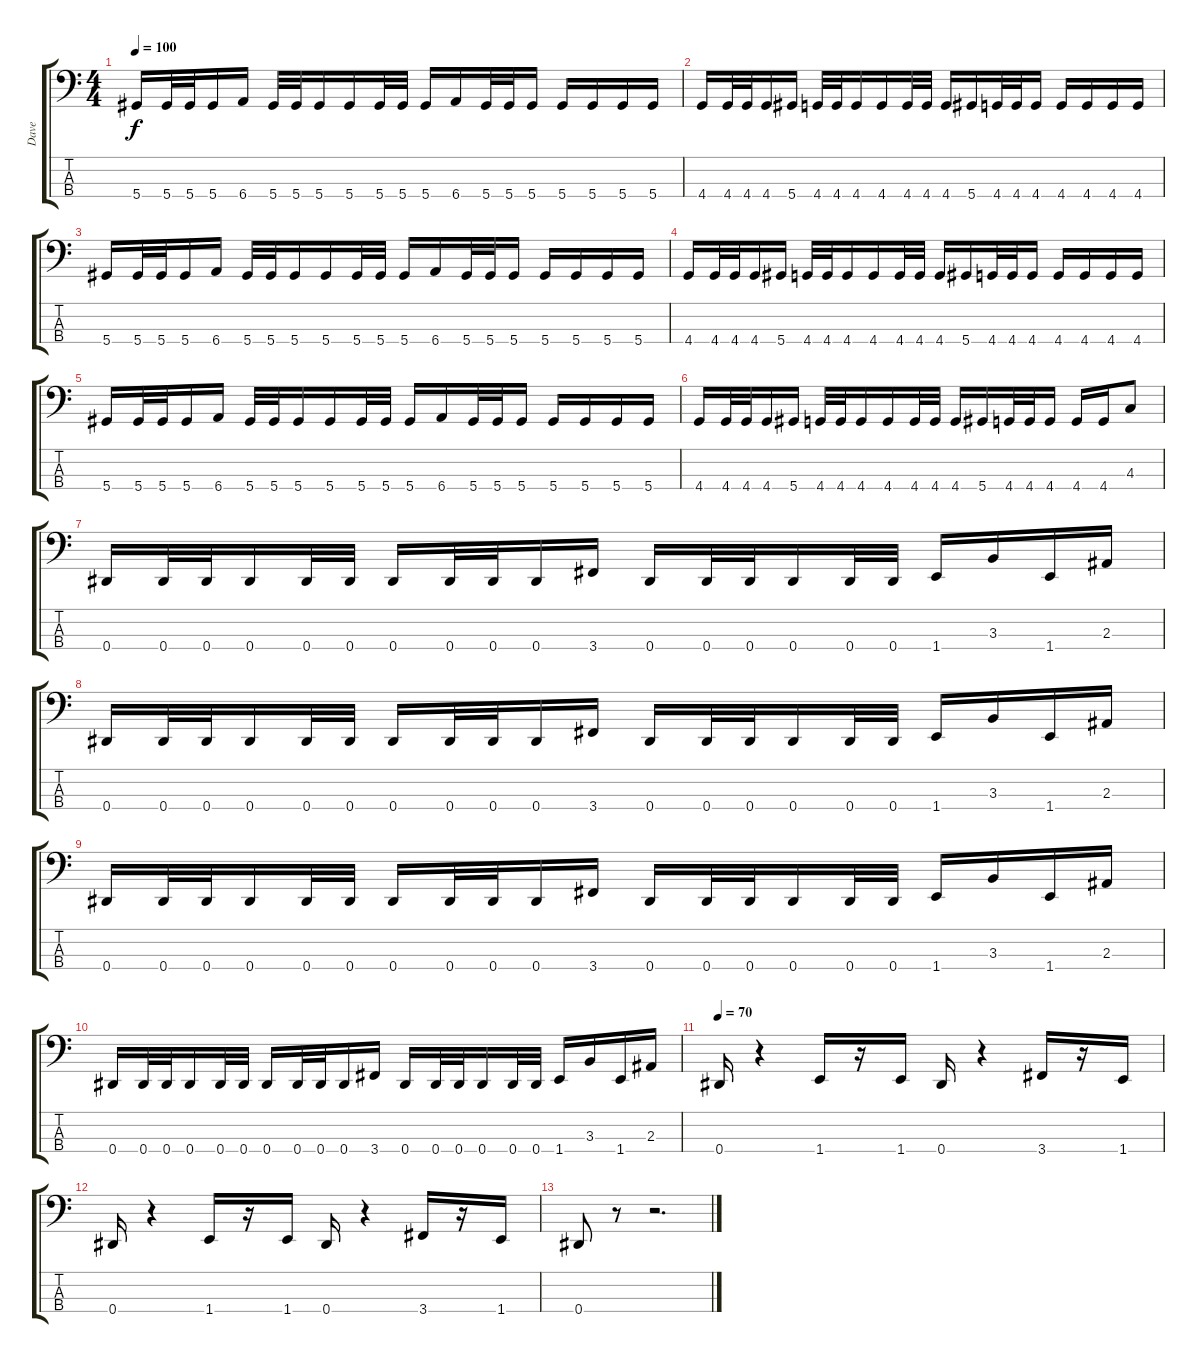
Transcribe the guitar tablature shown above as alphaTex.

\track ("Dave" "Dave") {instrument electricbasspick}
\staff {score tabs}
\tuning (Gb2 Db2 Ab1 Eb1) {hide}
\ts (4 4)
\tempo 100
\clef f4
\ks c
5.4.16{dy f} 5.4.32 5.4.32 5.4.16 6.4.16 5.4.32 5.4.32 5.4.16 5.4.16 5.4.32 5.4.32 5.4.16 6.4.16 5.4.32 5.4.32 5.4.16 5.4.16 5.4.16 5.4.16 5.4.16 |
4.4.16 4.4.32 4.4.32 4.4.16 5.4.16 4.4.32 4.4.32 4.4.16 4.4.16 4.4.32 4.4.32 4.4.16 5.4.16 4.4.32 4.4.32 4.4.16 4.4.16 4.4.16 4.4.16 4.4.16 |
5.4.16 5.4.32 5.4.32 5.4.16 6.4.16 5.4.32 5.4.32 5.4.16 5.4.16 5.4.32 5.4.32 5.4.16 6.4.16 5.4.32 5.4.32 5.4.16 5.4.16 5.4.16 5.4.16 5.4.16 |
4.4.16 4.4.32 4.4.32 4.4.16 5.4.16 4.4.32 4.4.32 4.4.16 4.4.16 4.4.32 4.4.32 4.4.16 5.4.16 4.4.32 4.4.32 4.4.16 4.4.16 4.4.16 4.4.16 4.4.16 |
5.4.16 5.4.32 5.4.32 5.4.16 6.4.16 5.4.32 5.4.32 5.4.16 5.4.16 5.4.32 5.4.32 5.4.16 6.4.16 5.4.32 5.4.32 5.4.16 5.4.16 5.4.16 5.4.16 5.4.16 |
4.4.16 4.4.32 4.4.32 4.4.16 5.4.16 4.4.32 4.4.32 4.4.16 4.4.16 4.4.32 4.4.32 4.4.16 5.4.16 4.4.32 4.4.32 4.4.16 4.4.16 4.4.16 4.3.8 |
0.4.16 0.4.32 0.4.32 0.4.16 0.4.32 0.4.32 0.4.16 0.4.32 0.4.32 0.4.16 3.4.16 0.4.16 0.4.32 0.4.32 0.4.16 0.4.32 0.4.32 1.4.16 3.3.16 1.4.16 2.3.16 |
0.4.16 0.4.32 0.4.32 0.4.16 0.4.32 0.4.32 0.4.16 0.4.32 0.4.32 0.4.16 3.4.16 0.4.16 0.4.32 0.4.32 0.4.16 0.4.32 0.4.32 1.4.16 3.3.16 1.4.16 2.3.16 |
0.4.16 0.4.32 0.4.32 0.4.16 0.4.32 0.4.32 0.4.16 0.4.32 0.4.32 0.4.16 3.4.16 0.4.16 0.4.32 0.4.32 0.4.16 0.4.32 0.4.32 1.4.16 3.3.16 1.4.16 2.3.16 |
0.4.16 0.4.32 0.4.32 0.4.16 0.4.32 0.4.32 0.4.16 0.4.32 0.4.32 0.4.16 3.4.16 0.4.16 0.4.32 0.4.32 0.4.16 0.4.32 0.4.32 1.4.16 3.3.16 1.4.16 2.3.16 |
\tempo 70
0.4.16 r.4 1.4.16 r.16 1.4.16 0.4.16 r.4 3.4.16 r.16 1.4.16 |
0.4.16 r.4 1.4.16 r.16 1.4.16 0.4.16 r.4 3.4.16 r.16 1.4.16 |
0.4.8 r.8 r.2{d}
